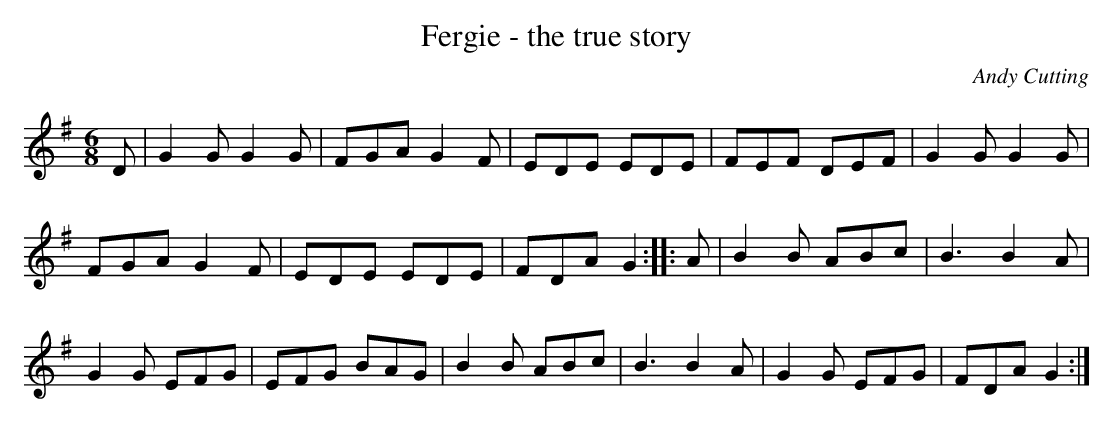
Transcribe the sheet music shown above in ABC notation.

X:1
T:Fergie - the true story
M:6/8
L:1/8
C:Andy Cutting
K:G
D | G2G G2G | FGA G2F | EDE EDE | FEF DEF | G2G G2G |
FGA G2F | EDE EDE | FDA G2 :: A | B2B ABc | B3 B2A |
G2G EFG | EFG BAG | B2B ABc | B3 B2A | G2G EFG | FDA G2 :|
